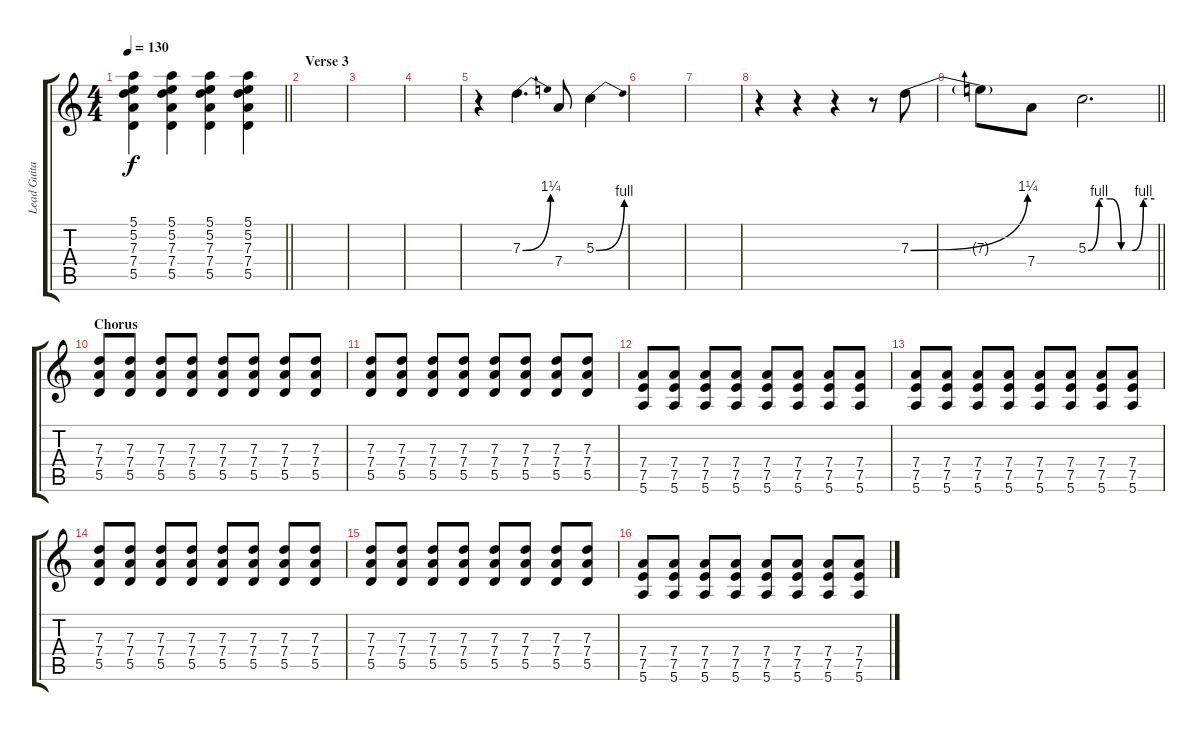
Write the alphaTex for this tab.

\track ("Lead Guitar" "Lead Guita") {instrument distortionguitar}
\staff {score tabs}
\tuning (E4 B3 G3 D3 A2 E2) {hide}
\ts (4 4)
\tempo 130
\clef g2
\barLineRight lightlight
\ks c
(5.1 5.2 7.3 7.4 5.5).4{dy f} (5.1 5.2 7.3 7.4 5.5).4 (5.1 5.2 7.3 7.4 5.5).4 (5.1 5.2 7.3 7.4 5.5).4 |
\section ("" "Verse 3")
|
|
|
r.4 7.3{be (bend 0 0 60 5)}.4{d} 7.4.8 5.3{be (bend 0 0 60 4)}.4 |
|
|
r.4 r.4 r.4 r.8 7.3{be (bend 0 0 60 5)}.8 |
\barLineRight lightlight
7.3{t}.8 7.4.8 5.3{be (custom 0 0 10 4 20 4 30 0 40 0 50 4 60 4)}.2{d} |
\section ("" "Chorus")
(7.3 7.4 5.5).8 (7.3 7.4 5.5).8 (7.3 7.4 5.5).8 (7.3 7.4 5.5).8 (7.3 7.4 5.5).8 (7.3 7.4 5.5).8 (7.3 7.4 5.5).8 (7.3 7.4 5.5).8 |
(7.3 7.4 5.5).8 (7.3 7.4 5.5).8 (7.3 7.4 5.5).8 (7.3 7.4 5.5).8 (7.3 7.4 5.5).8 (7.3 7.4 5.5).8 (7.3 7.4 5.5).8 (7.3 7.4 5.5).8 |
(7.4 7.5 5.6).8 (7.4 7.5 5.6).8 (7.4 7.5 5.6).8 (7.4 7.5 5.6).8 (7.4 7.5 5.6).8 (7.4 7.5 5.6).8 (7.4 7.5 5.6).8 (7.4 7.5 5.6).8 |
(7.4 7.5 5.6).8 (7.4 7.5 5.6).8 (7.4 7.5 5.6).8 (7.4 7.5 5.6).8 (7.4 7.5 5.6).8 (7.4 7.5 5.6).8 (7.4 7.5 5.6).8 (7.4 7.5 5.6).8 |
(7.3 7.4 5.5).8 (7.3 7.4 5.5).8 (7.3 7.4 5.5).8 (7.3 7.4 5.5).8 (7.3 7.4 5.5).8 (7.3 7.4 5.5).8 (7.3 7.4 5.5).8 (7.3 7.4 5.5).8 |
(7.3 7.4 5.5).8 (7.3 7.4 5.5).8 (7.3 7.4 5.5).8 (7.3 7.4 5.5).8 (7.3 7.4 5.5).8 (7.3 7.4 5.5).8 (7.3 7.4 5.5).8 (7.3 7.4 5.5).8 |
(7.4 7.5 5.6).8 (7.4 7.5 5.6).8 (7.4 7.5 5.6).8 (7.4 7.5 5.6).8 (7.4 7.5 5.6).8 (7.4 7.5 5.6).8 (7.4 7.5 5.6).8 (7.4 7.5 5.6).8
